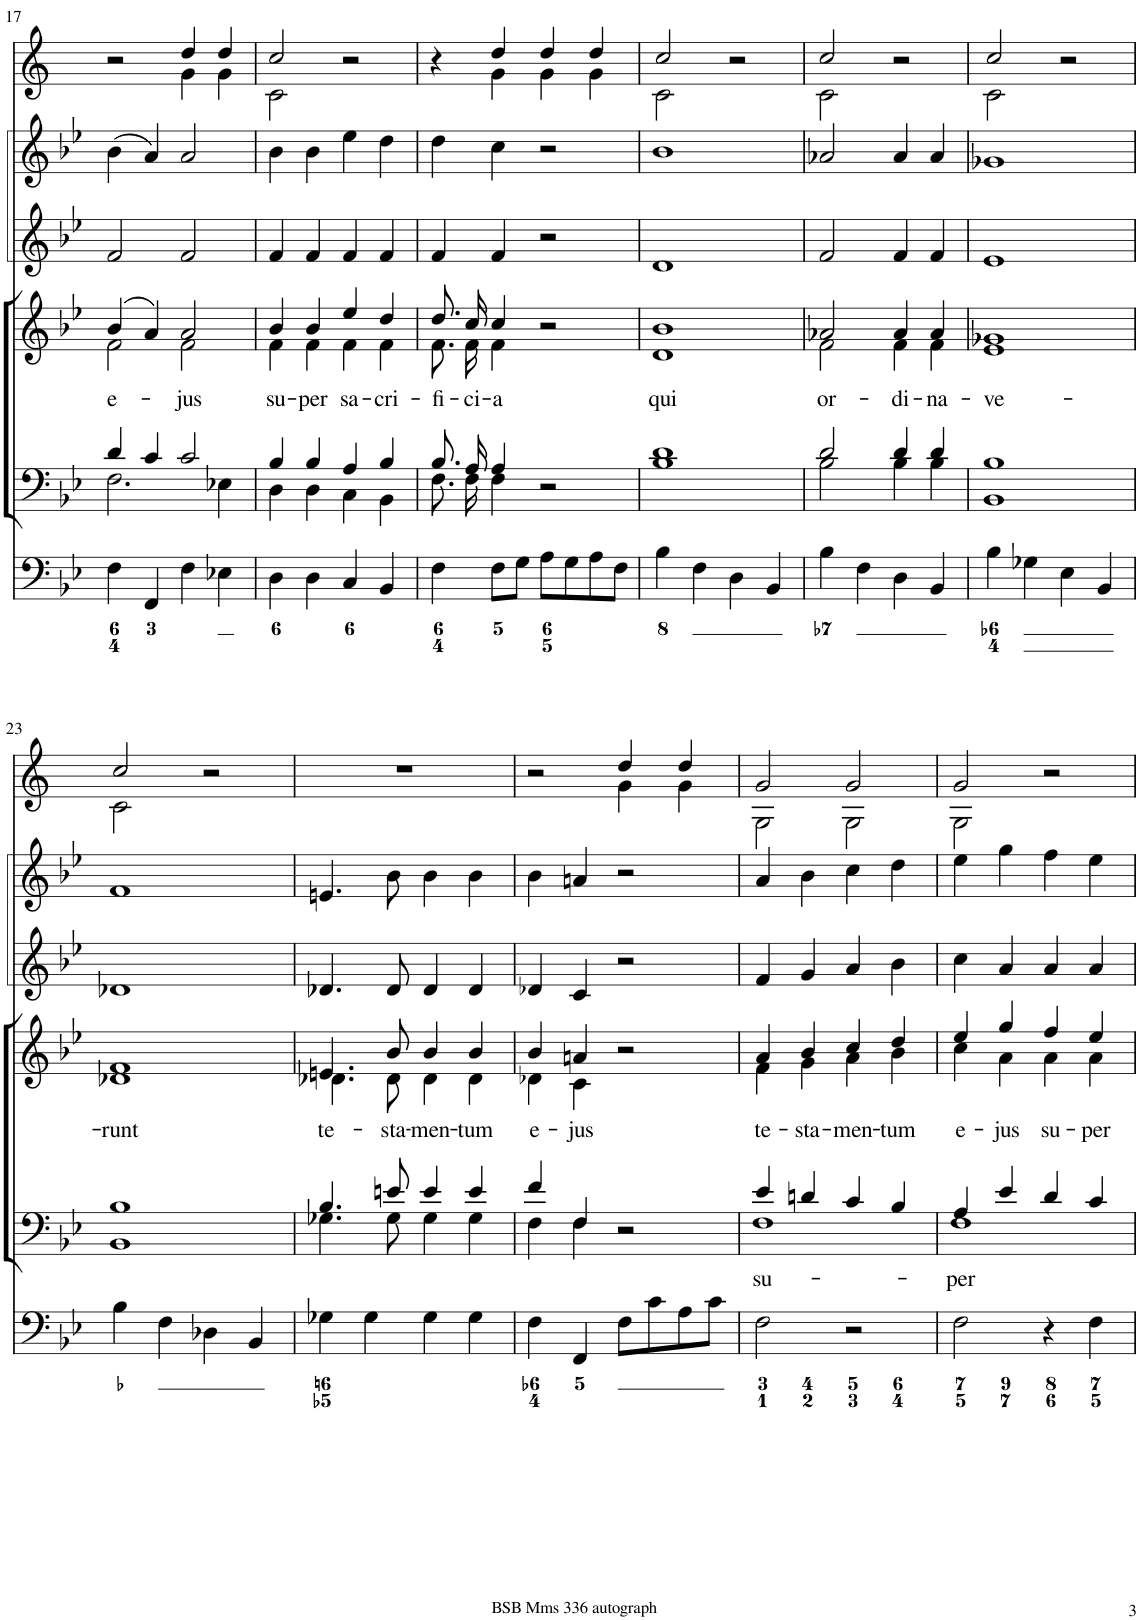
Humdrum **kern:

**kern	**kern	**text	**kern	**text	**kern	**kern	**kern
*part6	*part5	*part5	*part4	*part4	*part3	*part2	*part1
*staff6	*staff5	*staff5	*staff4	*staff4	*staff3	*staff2	*staff1
*I"Organ	*I"Voice	*	*I"Voice	*	*I"Violino 2	*I"Violino 1	*I"Clarini in B[b]
*	*	*	*	*	*I'Vln	*I'Vln	*
!!LO:PB:g=z
*clefF4	*clefF4	*	*clefG2	*	*clefG2	*clefG2	*clefG2
*	*	*	*	*	*	*	*Trd1c2
*k[b-e-]	*k[b-e-]	*	*k[b-e-]	*	*k[b-e-]	*k[b-e-]	*k[]
*M2/2	*M2/2	*	*M2/2	*	*M2/2	*M2/2	*M2/2
*met(c|)	*met(c|)	*	*met(c|)	*	*met(c|)	*met(c|)	*met(c|)
=17	=17	=17	=17	=17	=17	=17	=17
*	*^	*	*	*	*	*	*
!	!	!	!	!	!LO:LY:b	!	!	!
*	*	*	*	*^	*	*	*	*^
4F\	4d/	2.F\	.	(4b-/	2f\	e-	2f/	(4b-\	2r	2ryy
4FF/	4c/	.	.	4a/)	.	.	.	4a/)	.	.
!	!	!	!	!	!	!LO:LY:b	!	!	!	!
4F\	2c/	.	.	2a/	2f\	-jus	2f/	2a/	4dd/	4g\
4E-X\	.	4E-X\	.	.	.	.	.	.	4dd/	4g\
=18	=18	=18	=18	=18	=18	=18	=18	=18	=18	=18
!	!	!	!	!	!	!LO:LY:b	!	!	!	!
4D\	4B-/	4D\	.	4b-/	4f\	su-	4f/	4b-\	2cc/	2c\
!	!	!	!	!	!	!LO:LY:b	!	!	!	!
4D\	4B-/	4D\	.	4b-/	4f\	-per	4f/	4b-\	.	.
!	!	!	!	!	!	!LO:LY:b	!	!	!	!
4C/	4A/	4C\	.	4ee-/	4f\	sa-	4f/	4ee-\	2r	2ryy
!	!	!	!	!	!	!LO:LY:b	!	!	!	!
4BB-/	4B-/	4BB-\	.	4dd/	4f\	-cri-	4f/	4dd\	.	.
=19	=19	=19	=19	=19	=19	=19	=19	=19	=19	=19
!	!	!	!	!	!	!LO:LY:b	!	!	!	!
4F\	8.B-/L	8.F\L	.	8.dd/L	8.f\L	-fi-	4f/	4dd\	4r	4ryy
!	!	!	!	!	!	!LO:LY:b	!	!	!	!
.	16A/Jk	16F\Jk	.	16cc/Jk	16f\Jk	-ci-	.	.	.	.
!	!	!	!	!	!	!LO:LY:b	!	!	!	!
8F\L	4A/	4F\	.	4cc/	4f\	-a	4f/	4cc\	4dd/	4g\
8G\J	.	.	.	.	.	.	.	.	.	.
8A\L	2r	2ryy	.	2r	2ryy	.	2r	2r	4dd/	4g\
8G\	.	.	.	.	.	.	.	.	.	.
8A\	.	.	.	.	.	.	.	.	4dd/	4g\
8F\J	.	.	.	.	.	.	.	.	.	.
=20	=20	=20	=20	=20	=20	=20	=20	=20	=20	=20
!	!	!	!	!	!	!LO:LY:b	!	!	!	!
4B-\	1d	1B-	.	1b-	1d	qui	1d	1b-	2cc/	2c\
4F\	.	.	.	.	.	.	.	.	.	.
4D\	.	.	.	.	.	.	.	.	2r	2ryy
4BB-/	.	.	.	.	.	.	.	.	.	.
=21	=21	=21	=21	=21	=21	=21	=21	=21	=21	=21
!	!	!	!	!	!	!LO:LY:b	!	!	!	!
4B-\	2d/	2B-\	.	2a-X/	2f\	or-	2f/	2a-X/	2cc/	2c\
4F\	.	.	.	.	.	.	.	.	.	.
!	!	!	!	!	!	!LO:LY:b	!	!	!	!
4D\	4d/	4B-\	.	4a-/	4f\	-di-	4f/	4a-/	2r	2ryy
!	!	!	!	!	!	!LO:LY:b	!	!	!	!
4BB-/	4d/	4B-\	.	4a-/	4f\	-na-	4f/	4a-/	.	.
=22	=22	=22	=22	=22	=22	=22	=22	=22	=22	=22
!	!	!	!	!	!	!LO:LY:b	!	!	!	!
4B-\	1B-	1BB-	.	1g-X	1e-	-ve-	1e-	1g-X	2cc/	2c\
4G-X\	.	.	.	.	.	.	.	.	.	.
4E-\	.	.	.	.	.	.	.	.	2r	2ryy
4BB-/	.	.	.	.	.	.	.	.	.	.
!!LO:LB:g=z	!!
=23	=23	=23	=23	=23	=23	=23	=23	=23	=23	=23
!	!	!	!	!	!	!LO:LY:b	!	!	!	!
4B-\	1B-	1BB-	.	1f	1d-X	-runt	1d-X	1f	2cc/	2c\
4F\	.	.	.	.	.	.	.	.	.	.
4D-X\	.	.	.	.	.	.	.	.	2r	2ryy
4BB-/	.	.	.	.	.	.	.	.	.	.
*	*	*	*	*	*	*	*	*	*v	*v
=24	=24	=24	=24	=24	=24	=24	=24	=24	=24
!	!	!	!	!	!	!LO:LY:b	!	!	!
4G-X\	4.B-/	4.G-X\	.	4.en/	4.d-X\	te-	4.d-X/	4.en/	1r
4G-\	.	.	.	.	.	.	.	.	.
!	!	!	!	!	!	!LO:LY:b	!	!	!
.	8en/	8G-\	.	8b-/	8d-\	-sta-	8d-/	8b-\	.
!	!	!	!	!	!	!LO:LY:b	!	!	!
4G-\	4e/	4G-\	.	4b-/	4d-\	-men-	4d-/	4b-\	.
!	!	!	!	!	!	!LO:LY:b	!	!	!
4G-\	4e/	4G-\	.	4b-/	4d-\	-tum	4d-/	4b-\	.
=25	=25	=25	=25	=25	=25	=25	=25	=25	=25
!	!	!	!	!	!	!LO:LY:b	!	!	!
*	*	*	*	*	*	*	*	*	*^
4F\	4f/	4F\	.	4b-/	4d-X\	e-	4d-X/	4b-\	2r	2ryy
!	!	!	!	!	!	!LO:LY:b	!	!	!	!
4FF/	4F/	4F\	.	4an/	4c\	-jus	4c/	4an/	.	.
8F\L	2r	2ryy	.	2r	2ryy	.	2r	2r	4dd/	4g\
8c\	.	.	.	.	.	.	.	.	.	.
8A\	.	.	.	.	.	.	.	.	4dd/	4g\
8c\J	.	.	.	.	.	.	.	.	.	.
=26	=26	=26	=26	=26	=26	=26	=26	=26	=26	=26
!	!	!	!LO:LY:b	!	!	!LO:LY:b	!	!	!	!
2F\	4e-/	1F	su-	4a/	4f\	te-	4f/	4a/	2g/	2G\
!	!	!	!	!	!	!LO:LY:b	!	!	!	!
.	4dn/	.	.	4b-/	4g\	-sta-	4g/	4b-\	.	.
!	!	!	!	!	!	!LO:LY:b	!	!	!	!
2r	4c/	.	.	4cc/	4a\	-men-	4a/	4cc\	2g/	2G\
!	!	!	!	!	!	!LO:LY:b	!	!	!	!
.	4B-/	.	.	4dd/	4b-\	-tum	4b-\	4dd\	.	.
=27	=27	=27	=27	=27	=27	=27	=27	=27	=27	=27
!	!	!	!LO:LY:b	!	!	!LO:LY:b	!	!	!	!
2F\	4A/	1F	-per	4ee-/	4cc\	e-	4cc\	4ee-\	2g/	2G\
!	!	!	!	!	!	!LO:LY:b	!	!	!	!
.	4e-/	.	.	4gg/	4a\	-jus	4a/	4gg\	.	.
!	!	!	!	!	!	!LO:LY:b	!	!	!	!
4r	4d/	.	.	4ff/	4a\	su-	4a/	4ff\	2r	2ryy
!	!	!	!	!	!	!LO:LY:b	!	!	!	!
4F\	4c/	.	.	4ee-/	4a\	-per	4a/	4ee-\	.	.
*	*v	*v	*	*	*	*	*	*	*v	*v
*	*	*	*v	*v	*	*	*	*
=	=	=	=	=	=	=	=
*-	*-	*-	*-	*-	*-	*-	*-
